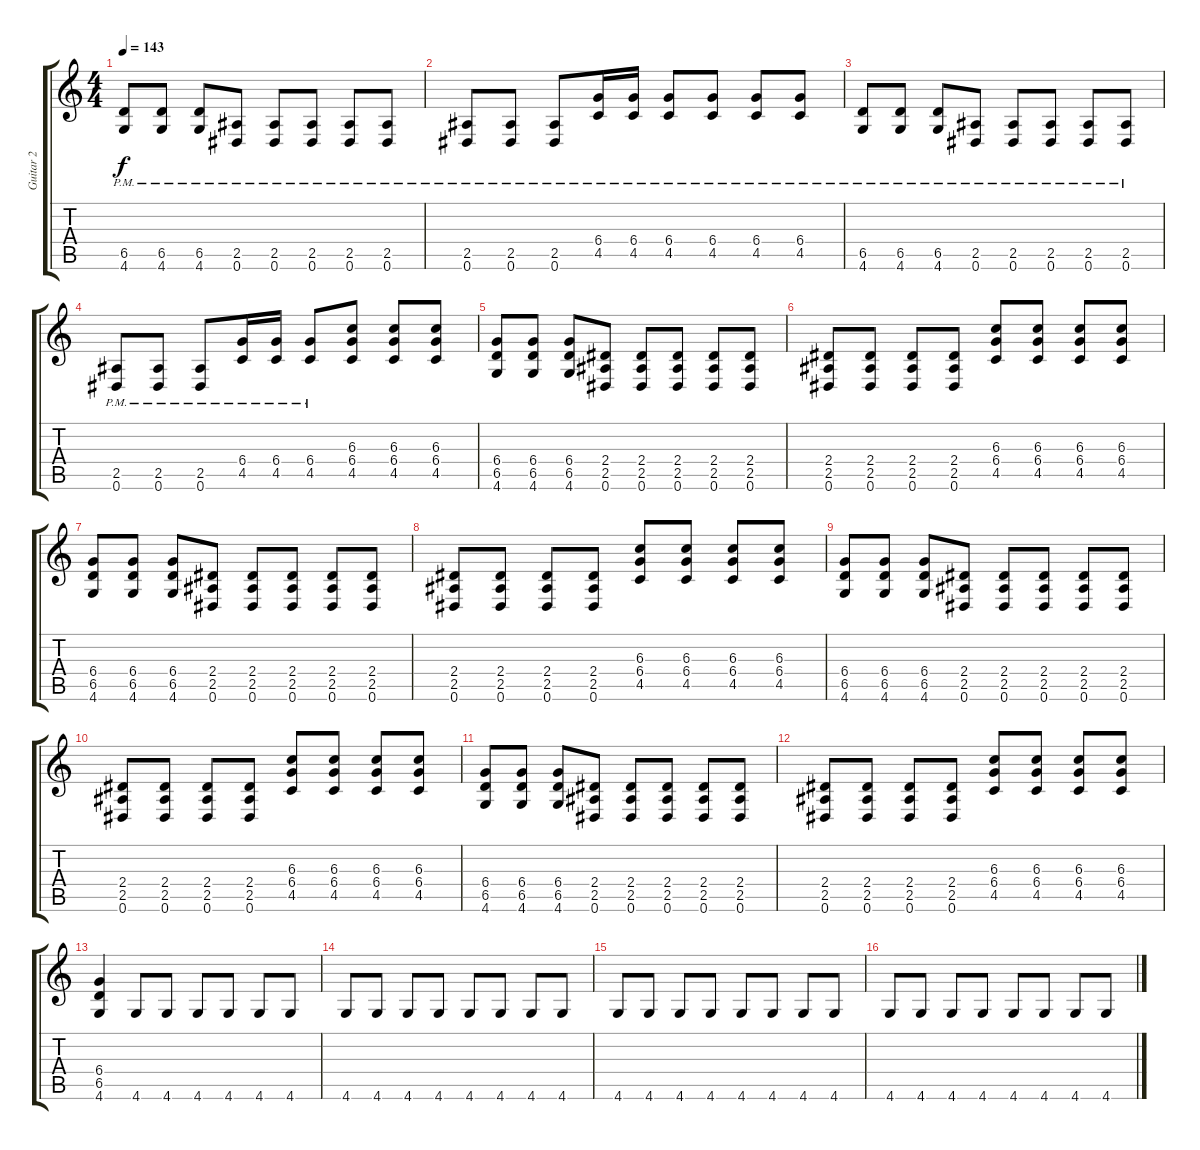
\track ("Guitar 2" "Guitar 2") {instrument overdrivenguitar}
\staff {score tabs}
\tuning (Eb4 Bb3 Gb3 Db3 Ab2 Eb2) {hide}
\ts (4 4)
\tempo 143
\clef g2
\ks c
(6.5{pm} 4.6{pm}).8{dy f} (6.5{pm} 4.6{pm}).8 (6.5{pm} 4.6{pm}).8 (2.5{pm} 0.6{pm}).8 (2.5{pm} 0.6{pm}).8 (2.5{pm} 0.6{pm}).8 (2.5{pm} 0.6{pm}).8 (2.5{pm} 0.6{pm}).8 |
(2.5{pm} 0.6{pm}).8 (2.5{pm} 0.6{pm}).8 (2.5{pm} 0.6{pm}).8 (6.4{pm} 4.5{pm}).16 (6.4{pm} 4.5{pm}).16 (6.4{pm} 4.5{pm}).8 (6.4{pm} 4.5{pm}).8 (6.4{pm} 4.5{pm}).8 (6.4{pm} 4.5{pm}).8 |
(6.5{pm} 4.6{pm}).8 (6.5{pm} 4.6{pm}).8 (6.5{pm} 4.6{pm}).8 (2.5{pm} 0.6{pm}).8 (2.5{pm} 0.6{pm}).8 (2.5{pm} 0.6{pm}).8 (2.5{pm} 0.6{pm}).8 (2.5{pm} 0.6{pm}).8 |
(2.5{pm} 0.6{pm}).8 (2.5{pm} 0.6{pm}).8 (2.5{pm} 0.6{pm}).8 (6.4{pm} 4.5{pm}).16 (6.4{pm} 4.5{pm}).16 (6.4{pm} 4.5{pm}).8 (6.3 6.4 4.5).8 (6.3 6.4 4.5).8 (6.3 6.4 4.5).8 |
(6.4 6.5 4.6).8 (6.4 6.5 4.6).8 (6.4 6.5 4.6).8 (2.4 2.5 0.6).8 (2.4 2.5 0.6).8 (2.4 2.5 0.6).8 (2.4 2.5 0.6).8 (2.4 2.5 0.6).8 |
(2.4 2.5 0.6).8 (2.4 2.5 0.6).8 (2.4 2.5 0.6).8 (2.4 2.5 0.6).8 (6.3 6.4 4.5).8 (6.3 6.4 4.5).8 (6.3 6.4 4.5).8 (6.3 6.4 4.5).8 |
(6.4 6.5 4.6).8 (6.4 6.5 4.6).8 (6.4 6.5 4.6).8 (2.4 2.5 0.6).8 (2.4 2.5 0.6).8 (2.4 2.5 0.6).8 (2.4 2.5 0.6).8 (2.4 2.5 0.6).8 |
(2.4 2.5 0.6).8 (2.4 2.5 0.6).8 (2.4 2.5 0.6).8 (2.4 2.5 0.6).8 (6.3 6.4 4.5).8 (6.3 6.4 4.5).8 (6.3 6.4 4.5).8 (6.3 6.4 4.5).8 |
(6.4 6.5 4.6).8 (6.4 6.5 4.6).8 (6.4 6.5 4.6).8 (2.4 2.5 0.6).8 (2.4 2.5 0.6).8 (2.4 2.5 0.6).8 (2.4 2.5 0.6).8 (2.4 2.5 0.6).8 |
(2.4 2.5 0.6).8 (2.4 2.5 0.6).8 (2.4 2.5 0.6).8 (2.4 2.5 0.6).8 (6.3 6.4 4.5).8 (6.3 6.4 4.5).8 (6.3 6.4 4.5).8 (6.3 6.4 4.5).8 |
(6.4 6.5 4.6).8 (6.4 6.5 4.6).8 (6.4 6.5 4.6).8 (2.4 2.5 0.6).8 (2.4 2.5 0.6).8 (2.4 2.5 0.6).8 (2.4 2.5 0.6).8 (2.4 2.5 0.6).8 |
(2.4 2.5 0.6).8 (2.4 2.5 0.6).8 (2.4 2.5 0.6).8 (2.4 2.5 0.6).8 (6.3 6.4 4.5).8 (6.3 6.4 4.5).8 (6.3 6.4 4.5).8 (6.3 6.4 4.5).8 |
(6.4 6.5 4.6).4 4.6.8 4.6.8 4.6.8 4.6.8 4.6.8 4.6.8 |
4.6.8 4.6.8 4.6.8 4.6.8 4.6.8 4.6.8 4.6.8 4.6.8 |
4.6.8 4.6.8 4.6.8 4.6.8 4.6.8 4.6.8 4.6.8 4.6.8 |
4.6.8 4.6.8 4.6.8 4.6.8 4.6.8 4.6.8 4.6.8 4.6.8
